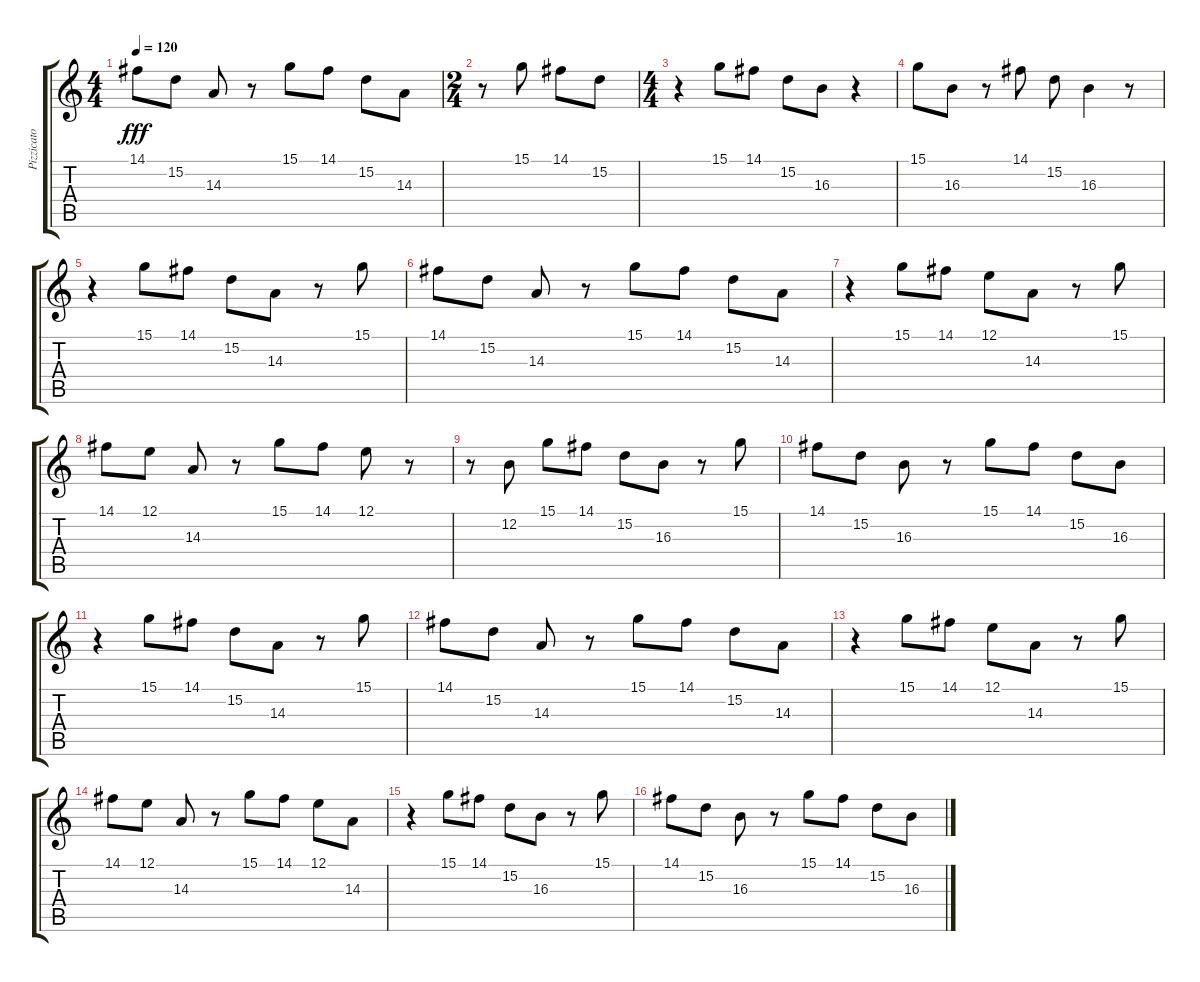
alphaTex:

\track ("Pizzicato" "Pizzicato") {instrument pizzicatostrings}
\staff {score tabs}
\tuning (E4 B3 G3 D3 A2 E2) {hide}
\ts (4 4)
\tempo 120
\clef g2
\ks c
14.1.8{dy fff} 15.2.8 14.3.8 r.8 15.1.8 14.1.8 15.2.8 14.3.8 |
\ts (2 4)
r.8 15.1.8 14.1.8 15.2.8 |
\ts (4 4)
r.4 15.1.8 14.1.8 15.2.8 16.3.8 r.4 |
15.1.8 16.3.8 r.8 14.1.8 15.2.8 16.3.4 r.8 |
r.4 15.1.8 14.1.8 15.2.8 14.3.8 r.8 15.1.8 |
14.1.8 15.2.8 14.3.8 r.8 15.1.8 14.1.8 15.2.8 14.3.8 |
r.4 15.1.8 14.1.8 12.1.8 14.3.8 r.8 15.1.8 |
14.1.8 12.1.8 14.3.8 r.8 15.1.8 14.1.8 12.1.8 r.8 |
r.8 12.2.8 15.1.8 14.1.8 15.2.8 16.3.8 r.8 15.1.8 |
14.1.8 15.2.8 16.3.8 r.8 15.1.8 14.1.8 15.2.8 16.3.8 |
r.4 15.1.8 14.1.8 15.2.8 14.3.8 r.8 15.1.8 |
14.1.8 15.2.8 14.3.8 r.8 15.1.8 14.1.8 15.2.8 14.3.8 |
r.4 15.1.8 14.1.8 12.1.8 14.3.8 r.8 15.1.8 |
14.1.8 12.1.8 14.3.8 r.8 15.1.8 14.1.8 12.1.8 14.3.8 |
r.4 15.1.8 14.1.8 15.2.8 16.3.8 r.8 15.1.8 |
14.1.8 15.2.8 16.3.8 r.8 15.1.8 14.1.8 15.2.8 16.3.8
